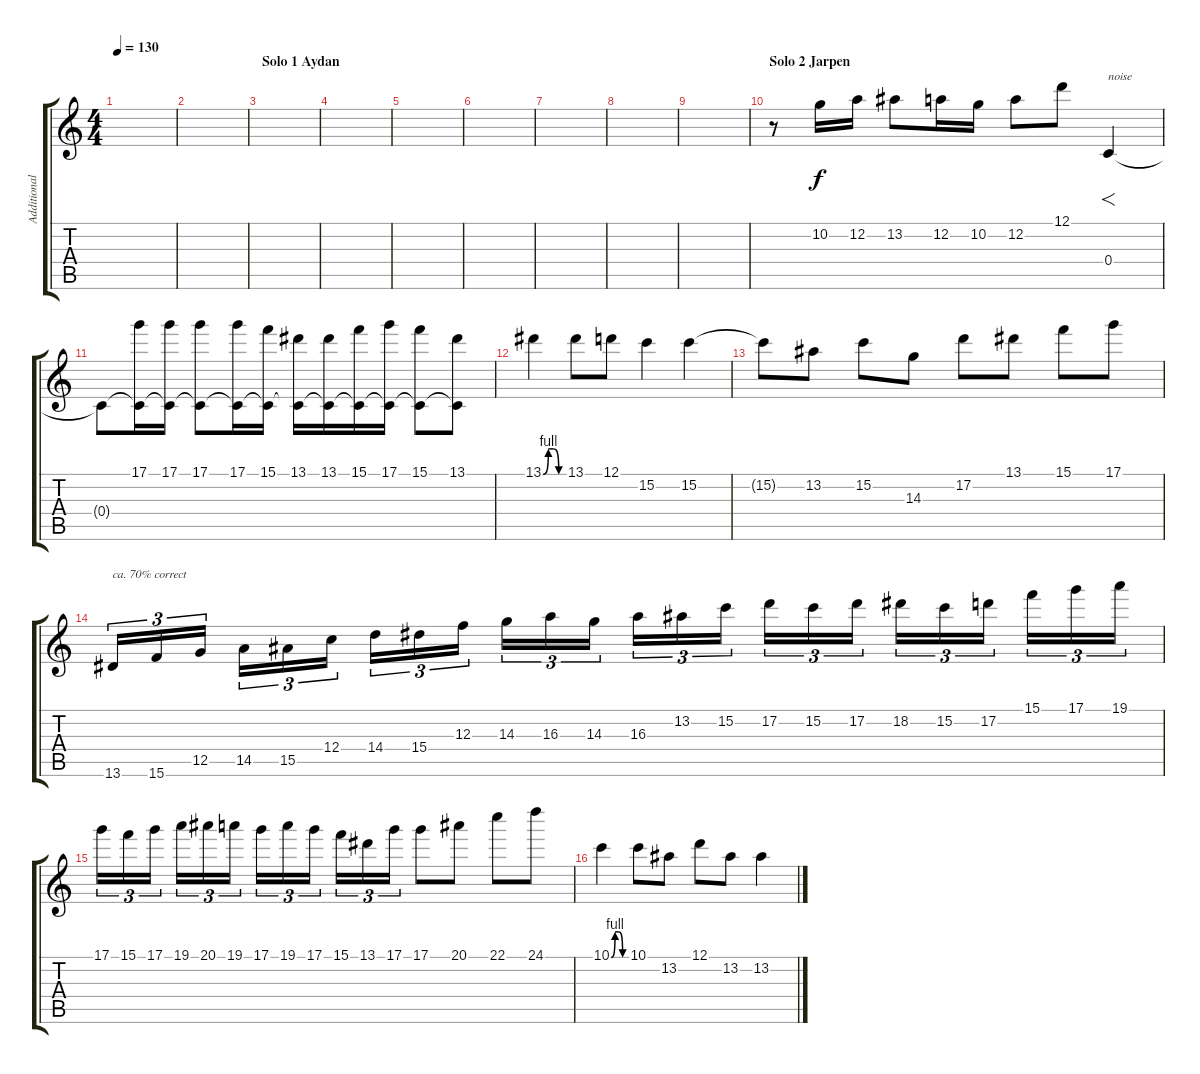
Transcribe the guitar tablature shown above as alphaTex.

\track ("Additional Guitar" "Additional") {instrument distortionguitar}
\staff {score tabs}
\tuning (D4 A3 F3 C3 G2 D2) {hide}
\ts (4 4)
\tempo 130
\clef g2
\ks c
|
|
\section ("" "Solo 1 Aydan")
|
|
|
|
|
|
|
\section ("" "Solo 2 Jarpen")
r.8{volume 11 instrument distortionguitar} 10.2.16 12.2.16 13.2.8 12.2.16 10.2.16 12.2.8 12.1.8 0.4.4{f txt "noise"} |
0.4{t}.8 (17.1 0.4{t}).16 (17.1 0.4{t}).16 (17.1 0.4{t}).8 (17.1 0.4{t}).16 (15.1 0.4{t}).16 (13.1 0.4{t}).16 (13.1 0.4{t}).16 (15.1 0.4{t}).16 (17.1 0.4{t}).16 (15.1 0.4{t}).8 (13.1 0.4{t}).8 |
13.1{be (custom 0 0 15 4 30 4 45 0 60 0)}.4 13.1.8 12.1.8 15.2.4 15.2.4 |
15.2{t}.8 13.2.8 15.2.8 14.3.8 17.2.8 13.1.8 15.1.8 17.1.8 |
13.6.16{tu (3 2) txt "ca. 70% correct"} 15.6.16{tu (3 2)} 12.5.16{tu (3 2)} 14.5.16{tu (3 2)} 15.5.16{tu (3 2)} 12.4.16{tu (3 2)} 14.4.16{tu (3 2)} 15.4.16{tu (3 2)} 12.3.16{tu (3 2)} 14.3.16{tu (3 2)} 16.3.16{tu (3 2)} 14.3.16{tu (3 2)} 16.3.16{tu (3 2)} 13.2.16{tu (3 2)} 15.2.16{tu (3 2)} 17.2.16{tu (3 2)} 15.2.16{tu (3 2)} 17.2.16{tu (3 2)} 18.2.16{tu (3 2)} 15.2.16{tu (3 2)} 17.2.16{tu (3 2)} 15.1.16{tu (3 2)} 17.1.16{tu (3 2)} 19.1.16{tu (3 2)} |
17.1.16{tu (3 2)} 15.1.16{tu (3 2)} 17.1.16{tu (3 2)} 19.1.16{tu (3 2)} 20.1.16{tu (3 2)} 19.1.16{tu (3 2)} 17.1.16{tu (3 2)} 19.1.16{tu (3 2)} 17.1.16{tu (3 2)} 15.1.16{tu (3 2)} 13.1.16{tu (3 2)} 17.1.16{tu (3 2)} 17.1.8 20.1.8 22.1.8 24.1.8 |
10.1{be (custom 0 0 15 4 30 4 45 0 60 0)}.4 10.1.8 13.2.8 12.1.8 13.2.8 13.2.4
